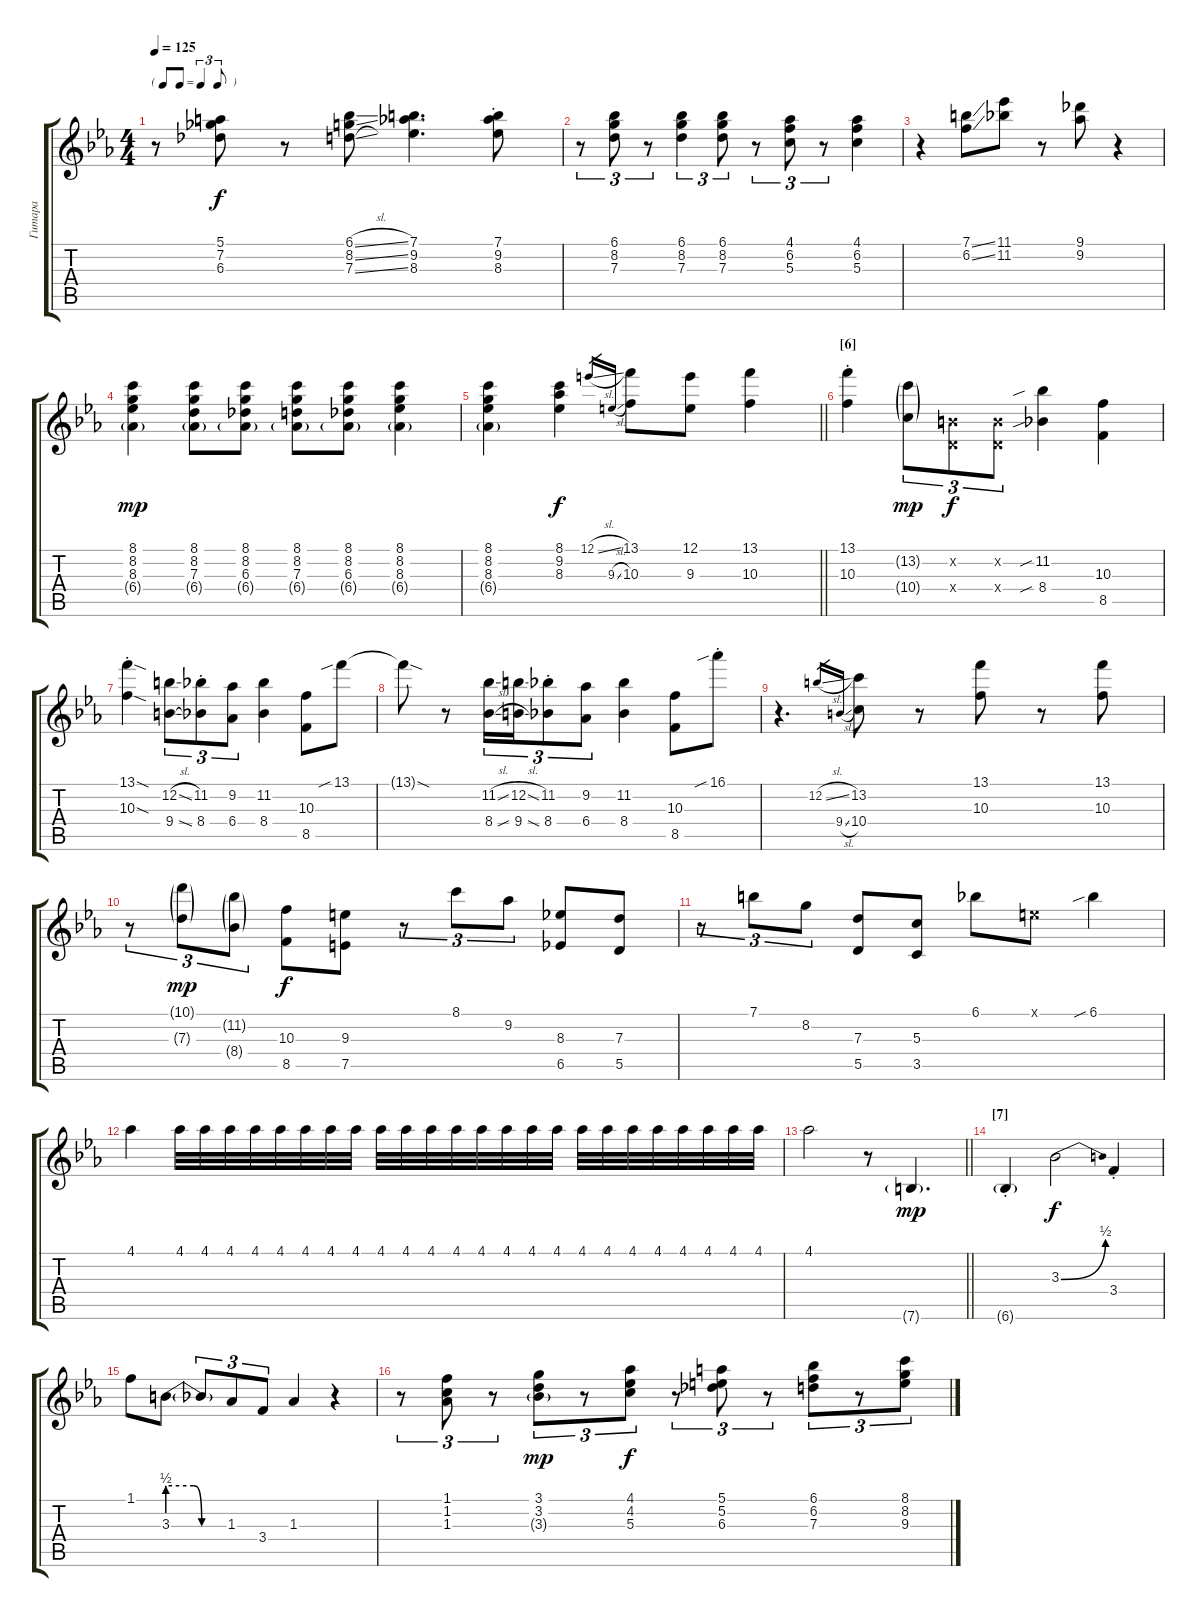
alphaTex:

\track ("Гитара" "Гитара") {instrument electricguitarjazz}
\staff {score tabs}
\tuning (E4 B3 G3 D3 A2 E2) {hide}
\ts (4 4)
\tf triplet8th
\tempo 125
\clef g2
\ks eb
r.8{dy f} (5.1 7.2 6.3).8 r.8 (6.1{sl} 8.2{sl} 7.3{sl}).8 (7.1 9.2 8.3).4{d} (7.1{st} 9.2{st} 8.3{st}).8 |
r.8{tu (3 2)} (6.1 8.2 7.3).8{tu (3 2)} r.8{tu (3 2)} (6.1 8.2 7.3).4{tu (3 2)} (6.1 8.2 7.3).8{tu (3 2)} r.8{tu (3 2)} (4.1 6.2 5.3).8{tu (3 2)} r.8{tu (3 2)} (4.1 6.2 5.3).4 |
r.4 (7.1{ss} 6.2{ss}).8 (11.1 11.2).8 r.8 (9.1 9.2).8 r.4 |
(8.1 8.2 8.3 6.4{g}).4{dy mp} (8.1 8.2 7.3 6.4{g}).8 (8.1 8.2 6.3 6.4{g}).8 (8.1 8.2 7.3 6.4{g}).8 (8.1 8.2 6.3 6.4{g}).8 (8.1 8.2 8.3 6.4{g}).4 |
\barLineRight lightlight
(8.1 8.2 8.3 6.4{g}).4 (8.1 9.2 8.3).4{dy f} 12.1{sl}.16{gr} 9.3{sl}.16{gr} (13.1 10.3).8 (12.1 9.3).8 (13.1 10.3).4 |
\section ("" "[6]")
(13.1{st} 10.3{st}).4 (13.2{g} 10.4{g}).8{tu (3 2) dy mp} (0.2{x} 0.4{x}).8{tu (3 2) dy f} (0.2{x} 0.4{x}).8{tu (3 2)} (11.2{sib} 8.4{sib}).4 (10.3 8.5).4 |
(13.1{sod st} 10.3{sod st}).4 (12.2{sl} 9.4{sl}).8{tu (3 2)} (11.2{st} 8.4{st}).8{tu (3 2)} (9.2 6.4).8{tu (3 2)} (11.2 8.4).4 (10.3 8.5).8 13.1{sib}.8 |
13.1{sod t}.8 r.8 (11.2{sl} 8.4{sl}).16{tu (3 2)} (12.2{sl} 9.4{sl}).16{tu (3 2)} (11.2{st} 8.4{st}).8{tu (3 2)} (9.2 6.4).8{tu (3 2)} (11.2 8.4).4 (10.3 8.5).8 16.1{sib st}.8 |
r.4{d} 12.2{sl}.16{gr} 9.4{sl}.16{gr} (13.2 10.4).8 r.8 (13.1 10.3).8 r.8 (13.1 10.3).8 |
r.8{tu (3 2)} (10.1{g} 7.3{g}).8{tu (3 2) dy mp} (11.2{g} 8.4{g}).8{tu (3 2)} (10.3 8.5).8{dy f} (9.3 7.5).8 r.8{tu (3 2)} 8.1.8{tu (3 2)} 9.2.8{tu (3 2)} (8.3 6.5).8 (7.3 5.5).8 |
r.8{tu (3 2)} 7.1.8{tu (3 2)} 8.2.8{tu (3 2)} (7.3 5.5).8 (5.3 3.5).8 6.1.8 0.1{x}.8 6.1{sib}.4 |
4.1.4 4.1.32 4.1.32 4.1.32 4.1.32 4.1.32 4.1.32 4.1.32 4.1.32 4.1.32 4.1.32 4.1.32 4.1.32 4.1.32 4.1.32 4.1.32 4.1.32 4.1.32 4.1.32 4.1.32 4.1.32 4.1.32 4.1.32 4.1.32 4.1.32 |
\barLineRight lightlight
4.1.2 r.8 7.6{g}.4{d dy mp} |
\section ("" "[7]")
6.6{g st}.4 3.3{be (bend 0 0 60 2)}.2{dy f} 3.4{st}.4 |
1.1.8 3.3{be (custom 0 2 26 2 34 0 60 0)}.8 3.3{t}.8{tu (3 2)} 1.3.8{tu (3 2)} 3.4.8{tu (3 2)} 1.3.4 r.4 |
r.8{tu (3 2)} (1.1 1.2 1.3).8{tu (3 2)} r.8{tu (3 2)} (3.1 3.2 3.3{g}).8{tu (3 2) dy mp} r.8{tu (3 2)} (4.1 4.2 5.3).8{tu (3 2) dy f} r.8{tu (3 2)} (5.1 5.2 6.3).8{tu (3 2)} r.8{tu (3 2)} (6.1 6.2 7.3).8{tu (3 2)} r.8{tu (3 2)} (8.1 8.2 9.3).8{tu (3 2)}
